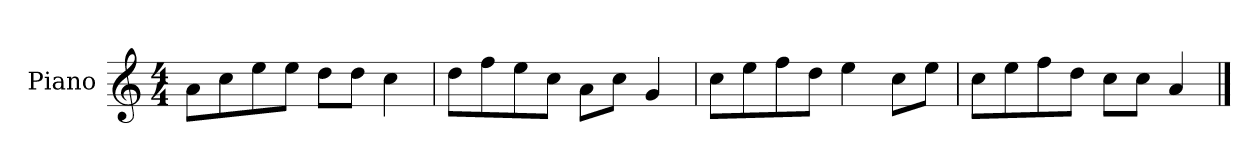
**kern
*part1
*staff1
*I"Piano
*I'P-no
*clefG2
*k[]
*M4/4
*MM90
=1
8a\L
8cc\
8ee\
8ee\J
8dd\L
8dd\J
4cc\
=2
8dd\L
8ff\
8ee\
8cc\J
8a\L
8cc\J
4g/
=3
8cc\L
8ee\
8ff\
8dd\J
4ee\
8cc\L
8ee\J
=4
8cc\L
8ee\
8ff\
8dd\J
8cc\L
8cc\J
4a/
==
*-
